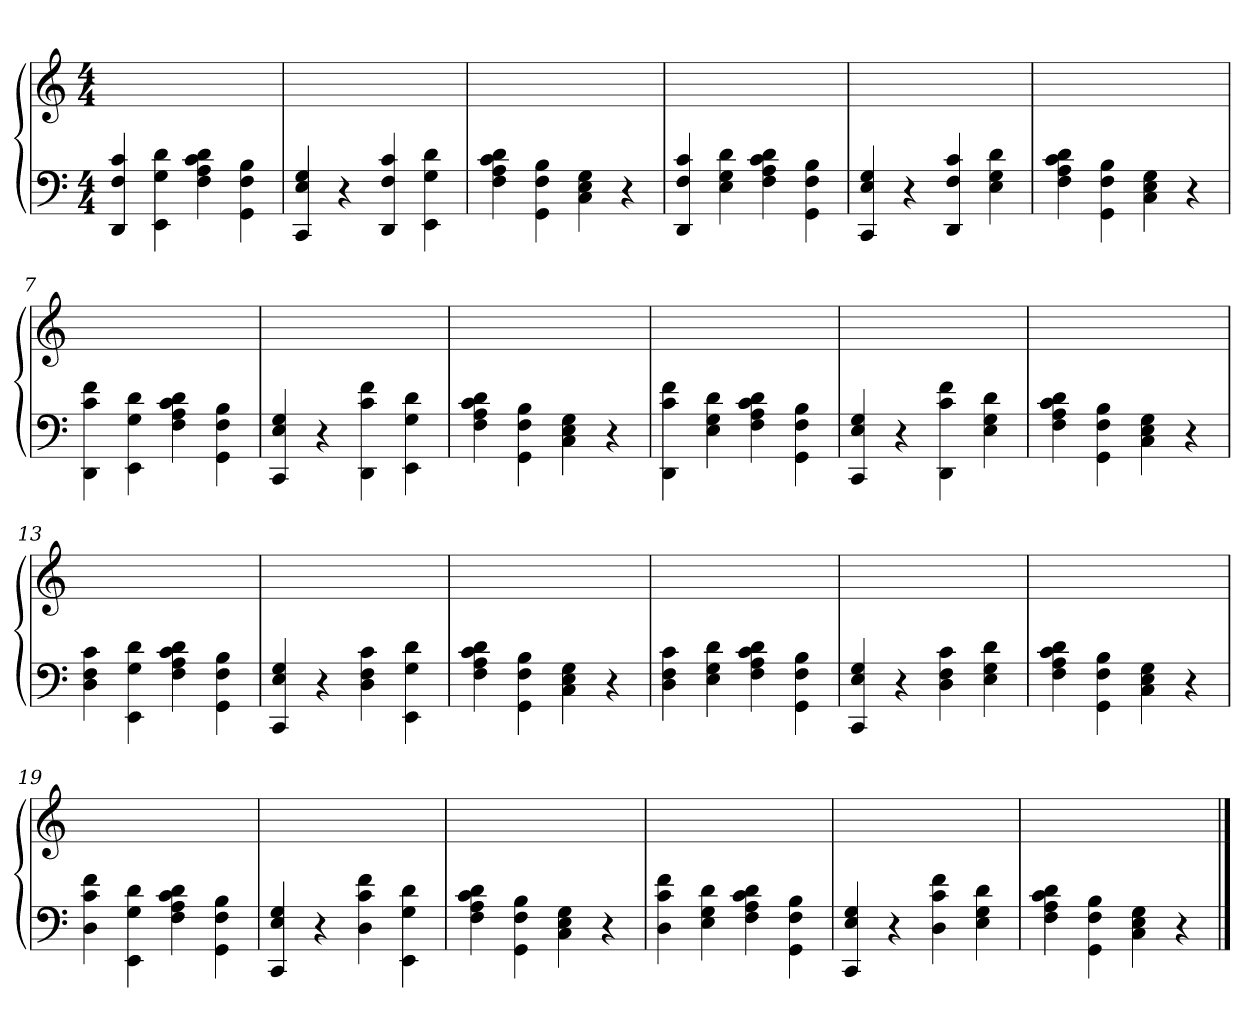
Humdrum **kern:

**kern	**kern
*part2	*part1
*staff2	*staff1
*clefF4	*clefG2
*k[]	*k[]
*C:	*C:
*M4/4	*M4/4
*MM60	*MM60
=1	=1
4DD 4F 4c	1ryy
4EE 4G 4d	.
4F 4A 4c 4d	.
4GG 4F 4B	.
=2	=2
4CC 4E 4G	1ryy
4r	.
4DD 4F 4c	.
4EE 4G 4d	.
=3	=3
4F 4A 4c 4d	1ryy
4GG 4F 4B	.
4C 4E 4G	.
4r	.
=4	=4
4DD 4F 4c	1ryy
4E 4G 4d	.
4F 4A 4c 4d	.
4GG 4F 4B	.
=5	=5
4CC 4E 4G	1ryy
4r	.
4DD 4F 4c	.
4E 4G 4d	.
=6	=6
4F 4A 4c 4d	1ryy
4GG 4F 4B	.
4C 4E 4G	.
4r	.
=7	=7
4DD 4c 4f	1ryy
4EE 4G 4d	.
4F 4A 4c 4d	.
4GG 4F 4B	.
=8	=8
4CC 4E 4G	1ryy
4r	.
4DD 4c 4f	.
4EE 4G 4d	.
=9	=9
4F 4A 4c 4d	1ryy
4GG 4F 4B	.
4C 4E 4G	.
4r	.
=10	=10
4DD 4c 4f	1ryy
4E 4G 4d	.
4F 4A 4c 4d	.
4GG 4F 4B	.
=11	=11
4CC 4E 4G	1ryy
4r	.
4DD 4c 4f	.
4E 4G 4d	.
=12	=12
4F 4A 4c 4d	1ryy
4GG 4F 4B	.
4C 4E 4G	.
4r	.
=13	=13
4D 4F 4c	1ryy
4EE 4G 4d	.
4F 4A 4c 4d	.
4GG 4F 4B	.
=14	=14
4CC 4E 4G	1ryy
4r	.
4D 4F 4c	.
4EE 4G 4d	.
=15	=15
4F 4A 4c 4d	1ryy
4GG 4F 4B	.
4C 4E 4G	.
4r	.
=16	=16
4D 4F 4c	1ryy
4E 4G 4d	.
4F 4A 4c 4d	.
4GG 4F 4B	.
=17	=17
4CC 4E 4G	1ryy
4r	.
4D 4F 4c	.
4E 4G 4d	.
=18	=18
4F 4A 4c 4d	1ryy
4GG 4F 4B	.
4C 4E 4G	.
4r	.
=19	=19
4D 4c 4f	1ryy
4EE 4G 4d	.
4F 4A 4c 4d	.
4GG 4F 4B	.
=20	=20
4CC 4E 4G	1ryy
4r	.
4D 4c 4f	.
4EE 4G 4d	.
=21	=21
4F 4A 4c 4d	1ryy
4GG 4F 4B	.
4C 4E 4G	.
4r	.
=22	=22
4D 4c 4f	1ryy
4E 4G 4d	.
4F 4A 4c 4d	.
4GG 4F 4B	.
=23	=23
4CC 4E 4G	1ryy
4r	.
4D 4c 4f	.
4E 4G 4d	.
=24	=24
4F 4A 4c 4d	1ryy
4GG 4F 4B	.
4C 4E 4G	.
4r	.
==	==
*-	*-
